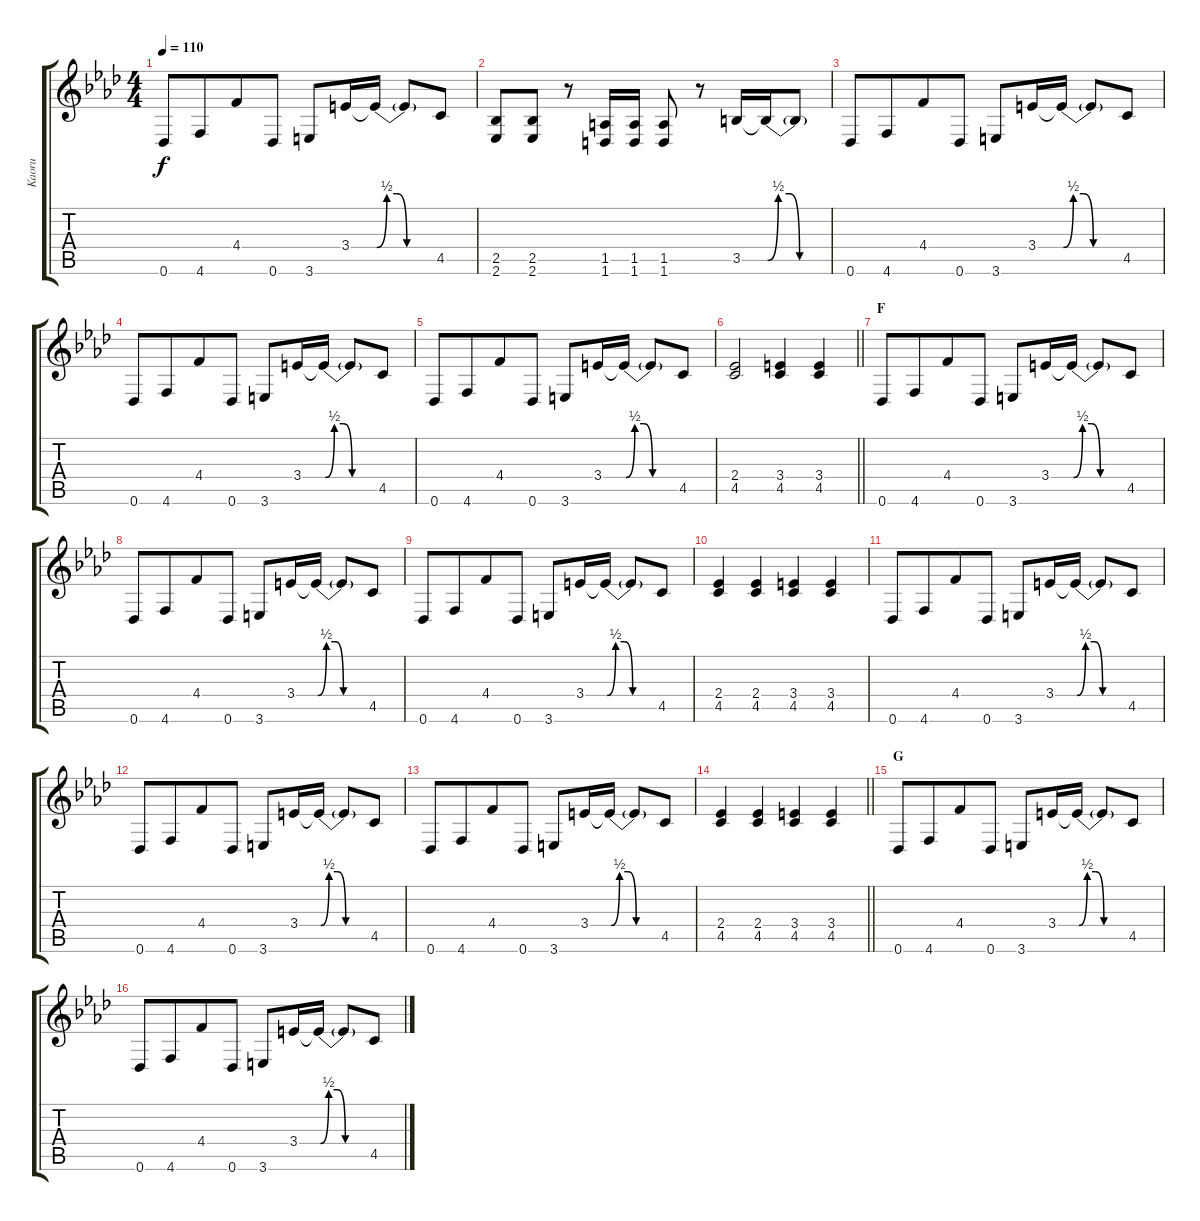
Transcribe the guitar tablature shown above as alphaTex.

\track ("Kaoru" "Kaoru") {instrument overdrivenguitar}
\staff {score tabs}
\tuning (Eb4 Bb3 Gb3 Db3 Ab2 Db2) {hide}
\ts (4 4)
\tempo 110
\clef g2
\ks fminor
0.6.8{dy f} 4.6.8{beam merge} 4.4.8 0.6.8 3.6.8 3.4.16 3.4{be (custom 0 0 10 2 20 2 30 0 60 0) t}.16 3.4{t}.8 4.5.8 |
(2.5 2.6).8 (2.5 2.6).8 r.8 (1.5 1.6).16 (1.5 1.6).16 (1.5 1.6).8 r.8 3.5.16 3.5{be (custom 0 0 10 2 20 2 30 0 60 0) t}.16 3.5{t}.8 |
0.6.8 4.6.8{beam merge} 4.4.8 0.6.8 3.6.8 3.4.16 3.4{be (custom 0 0 10 2 20 2 30 0 60 0) t}.16 3.4{t}.8 4.5.8 |
0.6.8 4.6.8{beam merge} 4.4.8 0.6.8 3.6.8 3.4.16 3.4{be (custom 0 0 10 2 20 2 30 0 60 0) t}.16 3.4{t}.8 4.5.8 |
0.6.8 4.6.8{beam merge} 4.4.8 0.6.8 3.6.8 3.4.16 3.4{be (custom 0 0 10 2 20 2 30 0 60 0) t}.16 3.4{t}.8 4.5.8 |
\barLineRight lightlight
(2.4 4.5).2 (3.4 4.5).4 (3.4 4.5).4 |
\section ("" "F")
0.6.8 4.6.8{beam merge} 4.4.8 0.6.8 3.6.8 3.4.16 3.4{be (custom 0 0 10 2 20 2 30 0 60 0) t}.16 3.4{t}.8 4.5.8 |
0.6.8 4.6.8{beam merge} 4.4.8 0.6.8 3.6.8 3.4.16 3.4{be (custom 0 0 10 2 20 2 30 0 60 0) t}.16 3.4{t}.8 4.5.8 |
0.6.8 4.6.8{beam merge} 4.4.8 0.6.8 3.6.8 3.4.16 3.4{be (custom 0 0 10 2 20 2 30 0 60 0) t}.16 3.4{t}.8 4.5.8 |
(2.4 4.5).4 (2.4 4.5).4 (3.4 4.5).4 (3.4 4.5).4 |
0.6.8 4.6.8{beam merge} 4.4.8 0.6.8 3.6.8 3.4.16 3.4{be (custom 0 0 10 2 20 2 30 0 60 0) t}.16 3.4{t}.8 4.5.8 |
0.6.8 4.6.8{beam merge} 4.4.8 0.6.8 3.6.8 3.4.16 3.4{be (custom 0 0 10 2 20 2 30 0 60 0) t}.16 3.4{t}.8 4.5.8 |
0.6.8 4.6.8{beam merge} 4.4.8 0.6.8 3.6.8 3.4.16 3.4{be (custom 0 0 10 2 20 2 30 0 60 0) t}.16 3.4{t}.8 4.5.8 |
\barLineRight lightlight
(2.4 4.5).4 (2.4 4.5).4 (3.4 4.5).4 (3.4 4.5).4 |
\section ("" "G")
0.6.8 4.6.8{beam merge} 4.4.8 0.6.8 3.6.8 3.4.16 3.4{be (custom 0 0 10 2 20 2 30 0 60 0) t}.16 3.4{t}.8 4.5.8 |
0.6.8 4.6.8{beam merge} 4.4.8 0.6.8 3.6.8 3.4.16 3.4{be (custom 0 0 10 2 20 2 30 0 60 0) t}.16 3.4{t}.8 4.5.8
